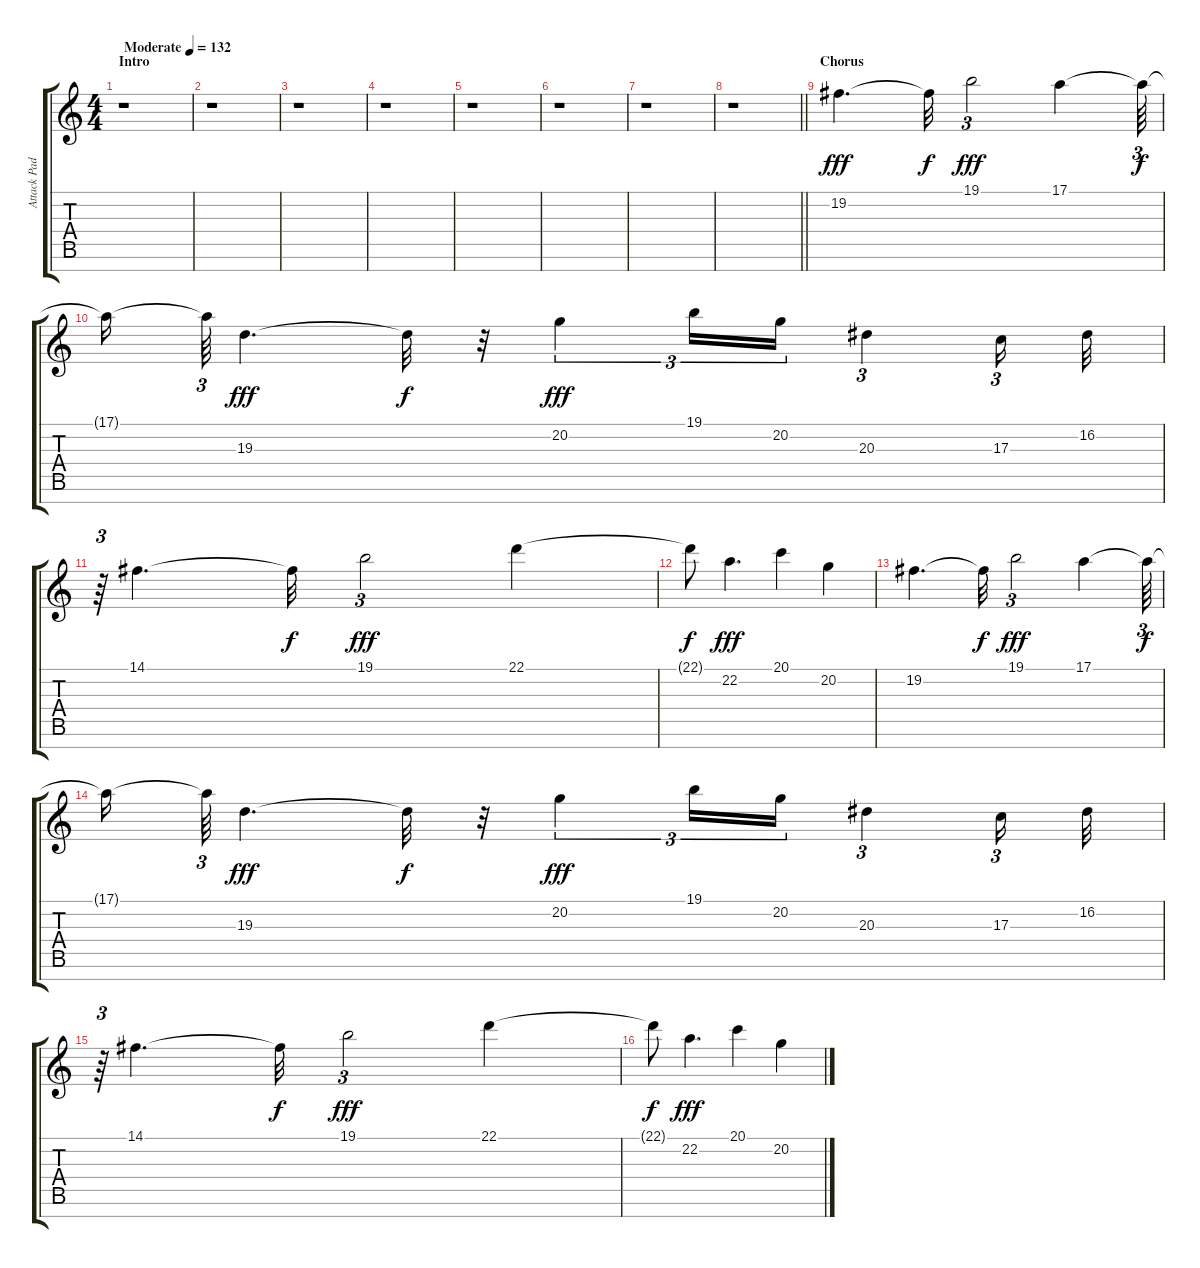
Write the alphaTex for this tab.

\track ("Attack Pad" "Attack Pad") {instrument pad7halo}
\staff {score tabs}
\tuning (E4 B3 G3 D3 A2 E2 B1) {hide}
\ts (4 4)
\section ("" "Intro")
\tempo (132 "Moderate")
\clef g2
\ks c
r.1{dy fff instrument pad7halo} |
r.1 |
r.1 |
r.1 |
r.1 |
r.1 |
r.1 |
\barLineRight lightlight
r.1 |
\section ("" "Chorus")
19.2.4{d} 19.2{t}.32{dy f} 19.1.2{tu (3 2) dy fff} 17.1.4 17.1{t}.64{tu (3 2) dy f} |
17.1{t}.16 17.1{t}.64{tu (3 2)} 19.3.4{d dy fff} 19.3{t}.32{dy f} r.32 20.2.4{tu (3 2) dy fff} 19.1.16{tu (3 2)} 20.2.16{tu (3 2)} 20.3.4{tu (3 2)} 17.3.16{tu (3 2)} 16.2.32 |
r.64{tu (3 2)} 14.1.4{d} 14.1{t}.32{dy f} 19.1.2{tu (3 2) dy fff} 22.1.4 |
22.1{t}.8{dy f} 22.2.4{d dy fff} 20.1.4 20.2.4 |
19.2.4{d} 19.2{t}.32{dy f} 19.1.2{tu (3 2) dy fff} 17.1.4 17.1{t}.64{tu (3 2) dy f} |
17.1{t}.16 17.1{t}.64{tu (3 2)} 19.3.4{d dy fff} 19.3{t}.32{dy f} r.32 20.2.4{tu (3 2) dy fff} 19.1.16{tu (3 2)} 20.2.16{tu (3 2)} 20.3.4{tu (3 2)} 17.3.16{tu (3 2)} 16.2.32 |
r.64{tu (3 2)} 14.1.4{d} 14.1{t}.32{dy f} 19.1.2{tu (3 2) dy fff} 22.1.4 |
22.1{t}.8{dy f} 22.2.4{d dy fff} 20.1.4 20.2.4
